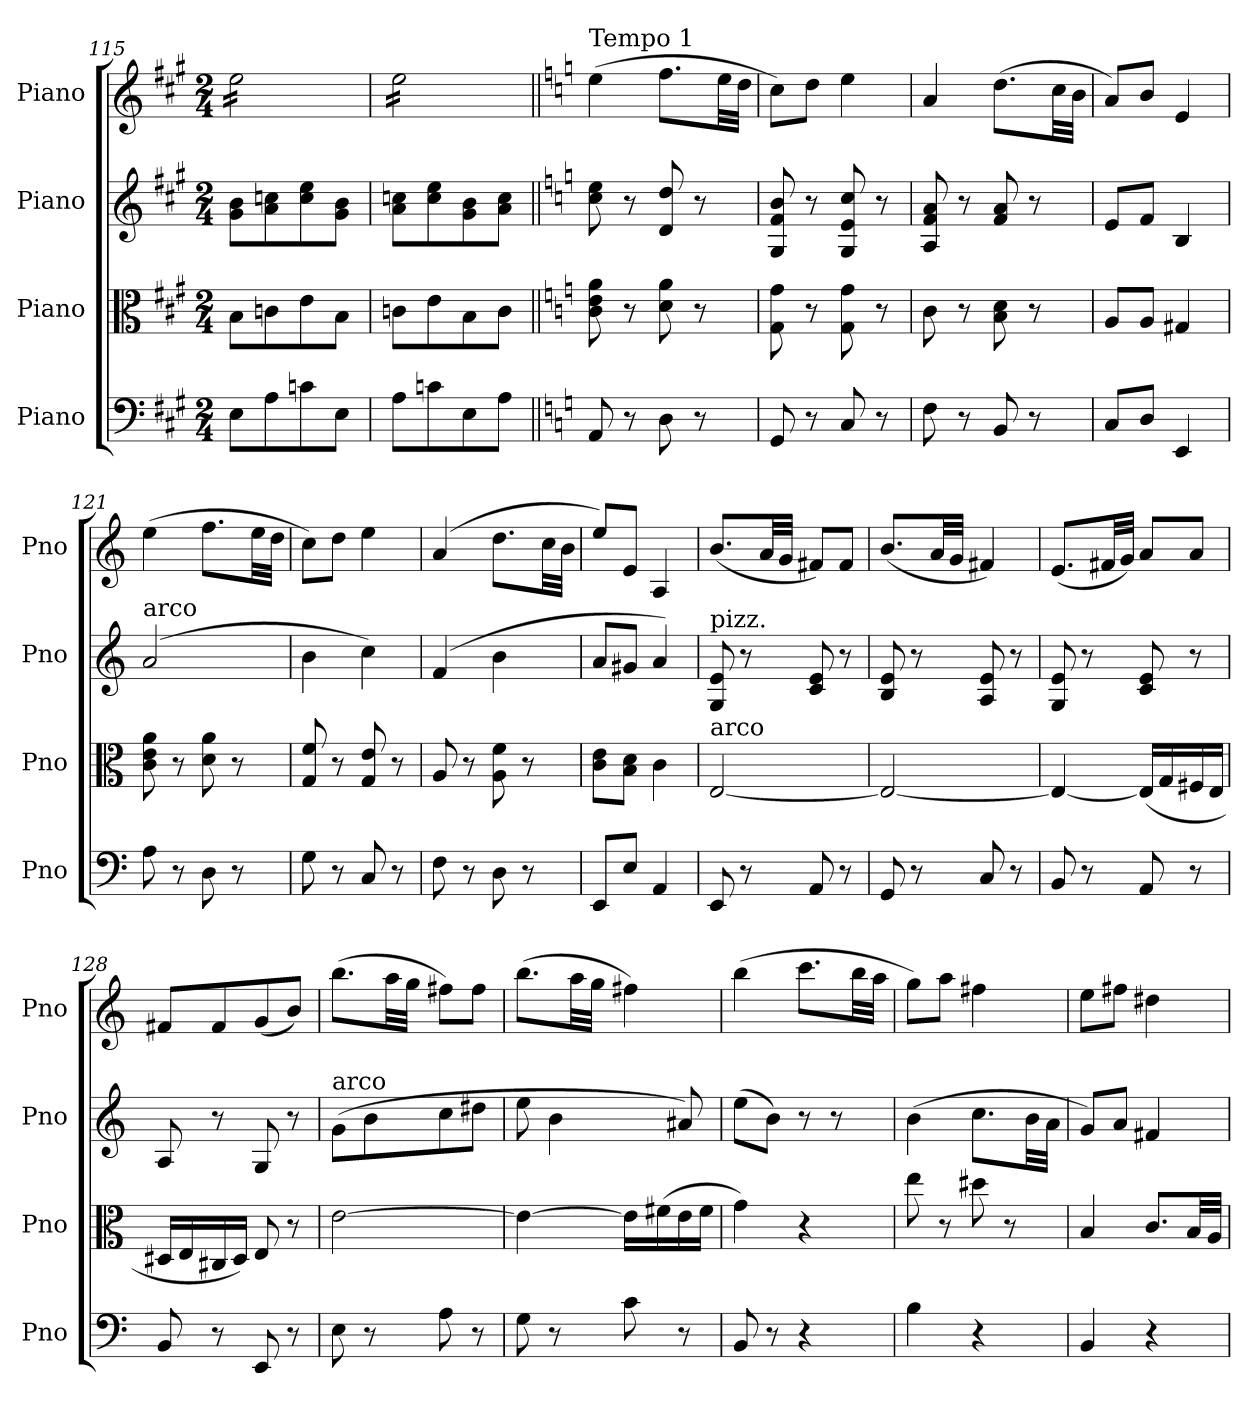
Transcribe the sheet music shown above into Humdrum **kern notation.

**kern	**kern	**kern	**kern
*part4	*part3	*part2	*part1
*staff4	*staff3	*staff2	*staff1
*I"Piano	*I"Piano	*I"Piano	*I"Piano
*I'Pno	*I'Pno	*I'Pno	*I'Pno
*clefF4	*clefC3	*clefG2	*clefG2
*k[f#c#g#]	*k[f#c#g#]	*k[f#c#g#]	*k[f#c#g#]
*M2/4	*M2/4	*M2/4	*M2/4
=115	=115	=115	=115
*	*	*	*tremolo
8E\L	8B\L	8g#\ 8b\L	16ee\LL
.	.	.	16ee\
8A\	8cn\	8a\ 8ccn\	16ee\
.	.	.	16ee\
8cn\	8e\	8cc\ 8ee\	16ee\
.	.	.	16ee\
8E\J	8B\J	8g#\ 8b\J	16ee\
.	.	.	16ee\JJ
=116	=116	=116	=116
8A\L	8cn\L	8a\ 8ccn\L	16ee\LL
.	.	.	16ee\
8cn\	8e\	8cc\ 8ee\	16ee\
.	.	.	16ee\
8E\	8B\	8g#\ 8b\	16ee\
.	.	.	16ee\
8A\J	8c\J	8a\ 8cc\J	16ee\
.	.	.	16ee\JJ
*	*	*	*Xtremolo
!!LO:LB:g=z
=117||	=117||	=117||	=117||
*k[]	*k[]	*k[]	*k[]
!	!	!	!LO:TX:a:t=Tempo 1
8AA/	8c\ 8e\ 8a\	8cc\ 8ee\	(4ee\
8r	8r	8r	.
8D\	8d\ 8a\	8d/ 8dd/	8.ff\L
8r	8r	8r	.
.	.	.	32ee\LL
.	.	.	32dd\JJJ
=118	=118	=118	=118
8GG/	8G\ 8g\	8G/ 8f/ 8b/	8cc\L)
8r	8r	8r	8dd\J
8C/	8G\ 8g\	8G/ 8e/ 8cc/	4ee\
8r	8r	8r	.
=119	=119	=119	=119
8F\	8c\	8A/ 8f/ 8a/	4a/
8r	8r	8r	.
8BB/	8B\ 8d\	8f/ 8a/	(8.dd\L
8r	8r	8r	.
.	.	.	32cc\LL
.	.	.	32b\JJJ
=120	=120	=120	=120
8C/L	8A/L	8e/L	8a/L)
8D/J	8A/J	8f/J	8b/J
4EE/	4G#X/	4B/	4e/
=121	=121	=121	=121
!	!	!LO:TX:a:t=arco	!
8A\	8c\ 8e\ 8a\	(2a/	(4ee\
8r	8r	.	.
8D\	8d\ 8a\	.	8.ff\L
8r	8r	.	.
.	.	.	32ee\LL
.	.	.	32dd\JJJ
=122	=122	=122	=122
8G\	8G/ 8f/	4b\	8cc\L)
8r	8r	.	8dd\J
8C/	8G/ 8e/	4cc\)	4ee\
8r	8r	.	.
=123	=123	=123	=123
8F\	8A/	(4f/	(4a/
8r	8r	.	.
8D\	8A\ 8f\	4b\	8.dd\L
8r	8r	.	.
.	.	.	32cc\LL
.	.	.	32b\JJJ
=124	=124	=124	=124
8EE/L	8c\ 8e\L	8a/L	8ee/L)
8E/J	8B\ 8d\J	8g#X/J	8e/J
4AA/	4c\	4a/)	4A/
=125	=125	=125	=125
!	!	!LO:TX:a:t=pizz.	!
!	!LO:TX:a:t=arco	!	!
8EE/	[2E/	8G/ 8e/	(8.b/L
8r	.	8r	.
.	.	.	32a/LL
.	.	.	32g/JJJ
8AA/	.	8c/ 8e/	8f#X/L)
8r	.	8r	8f#/J
=126	=126	=126	=126
8GG/	2E/_	8B/ 8e/	(8.b/L
8r	.	8r	.
.	.	.	32a/LL
.	.	.	32g/JJJ
8C/	.	8A/ 8e/	4f#X/)
8r	.	8r	.
!!LO:LB:g=z
=127	=127	=127	=127
8BB/	4E/_	8G/ 8e/	(8.e/L
8r	.	8r	.
.	.	.	32f#X/LL
.	.	.	32g/JJJ)
8AA/	(16E/LL]	8c/ 8e/	8a/L
.	16G/	.	.
8r	16F#X/	8r	8a/J
.	16E/JJ	.	.
=128	=128	=128	=128
8BB/	16D#X/LL	8A/	8f#X/L
.	16E/	.	.
8r	16C#X/	8r	8f#/
.	16D#/JJ)	.	.
8EE/	8E/	8G/	(8g/
8r	8r	8r	8b/J)
=129	=129	=129	=129
!	!	!LO:TX:a:t=arco	!
8E\	[2e\	(8g\L	(8.bb\L
8r	.	8b\	.
.	.	.	32aa\LL
.	.	.	32gg\JJJ
8A\	.	8cc\	8ff#X\L)
8r	.	8dd#X\J	8ff#\J
=130	=130	=130	=130
8G\	4e\_	8ee\	(8.bb\L
8r	.	4b\	.
.	.	.	32aa\LL
.	.	.	32gg\JJJ
8c\	16e\LL]	.	4ff#X\)
.	(16f#X\	.	.
8r	16e\	8a#X/)	.
.	16f#\JJ	.	.
=131	=131	=131	=131
8BB/	4g\)	(8ee\L	(4bb\
8r	.	8b\J)	.
4r	4r	8r	8.ccc\L
.	.	8r	.
.	.	.	32bb\LL
.	.	.	32aa\JJJ
=132	=132	=132	=132
4B\	8ee\	(4b\	8gg\L)
.	8r	.	8aa\J
4r	8dd#X\	8.cc\L	4ff#X\
.	8r	.	.
.	.	32b\LL	.
.	.	32a\JJJ	.
=133	=133	=133	=133
4BB/	4B/	8g/L)	8ee\L
.	.	8a/J	8ff#X\J
4r	8.c/L	4f#X/	4dd#X\
.	32B/LL	.	.
.	32A/JJJ	.	.
=	=	=	=
*-	*-	*-	*-
